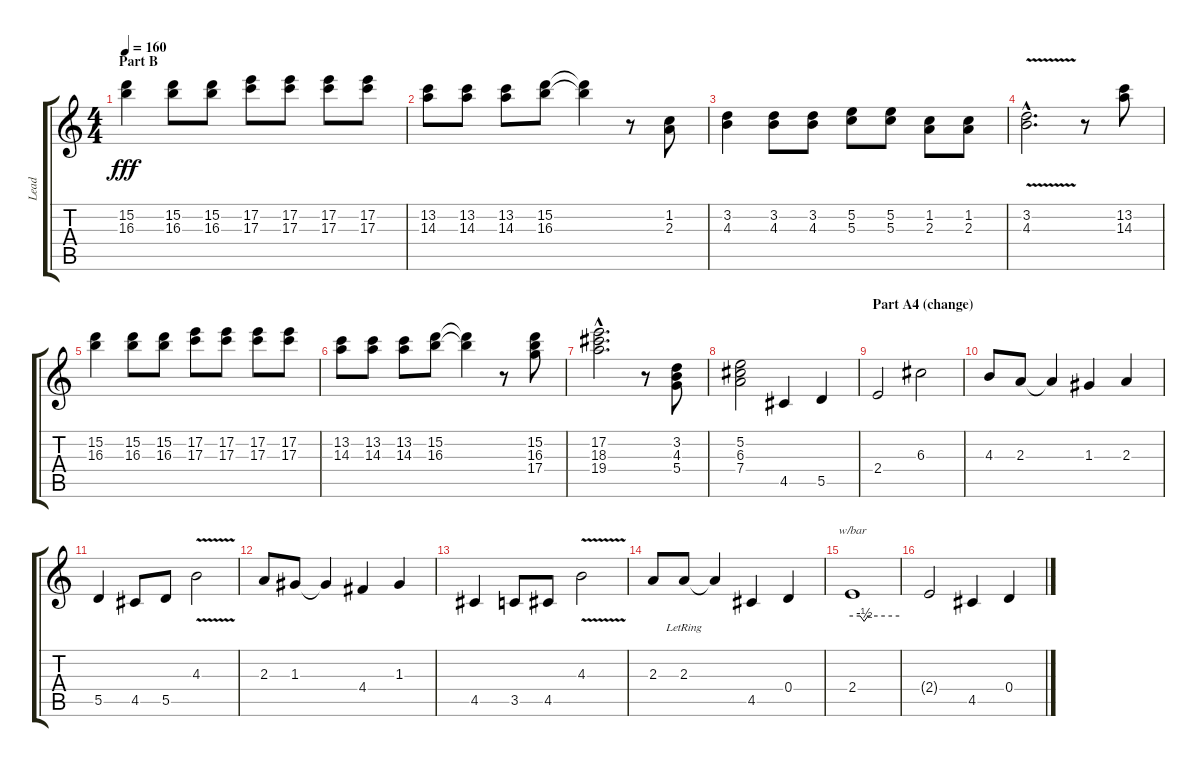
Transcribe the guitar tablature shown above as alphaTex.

\track ("Lead" "Lead") {instrument electricguitarjazz}
\staff {score tabs}
\tuning (E4 B3 G3 D3 A2 E2) {hide}
\ts (4 4)
\section ("" "Part B")
\tempo 160
\clef g2
\ks c
(15.2 16.3).4{dy fff} (15.2 16.3).8 (15.2 16.3).8 (17.2 17.3).8 (17.2 17.3).8 (17.2 17.3).8 (17.2 17.3).8 |
(13.2 14.3).8 (13.2 14.3).8 (13.2 14.3).8 (15.2 16.3).8 (15.2{t} 16.3{t}).4 r.8 (1.2 2.3).8 |
(3.2 4.3).4 (3.2 4.3).8 (3.2 4.3).8 (5.2 5.3).8 (5.2 5.3).8 (1.2 2.3).8 (1.2 2.3).8 |
(3.2{v hac} 4.3{v hac}).2{d} r.8 (13.2 14.3).8 |
(15.2 16.3).4 (15.2 16.3).8 (15.2 16.3).8 (17.2 17.3).8 (17.2 17.3).8 (17.2 17.3).8 (17.2 17.3).8 |
(13.2 14.3).8 (13.2 14.3).8 (13.2 14.3).8 (15.2 16.3).8 (15.2{t} 16.3{t}).4 r.8 (15.2 16.3 17.4).8 |
(17.2{hac} 18.3{hac} 19.4{hac}).2{d} r.8 (3.2 4.3 5.4).8 |
(5.2 6.3 7.4).2 4.5.4{instrument electricbasspick} 5.5.4 |
\section ("" "Part A4 (change)")
2.4.2 6.3.2 |
4.3.8 2.3.8 2.3{t}.4 1.3.4 2.3.4 |
5.5.4 4.5.8 5.5.8 4.3{v}.2 |
2.3.8 1.3.8 1.3{t}.4 4.4.4 1.3.4 |
4.5.4 3.5.8 4.5.8 4.3{v}.2 |
2.3.8 2.3{lr}.8 2.3{t}.4 4.5.4 0.4.4 |
2.4.1{tbe (custom default 0 0 10 0 15 -2 20 0 60 0)} |
2.4{t}.2 4.5.4 0.4.4
